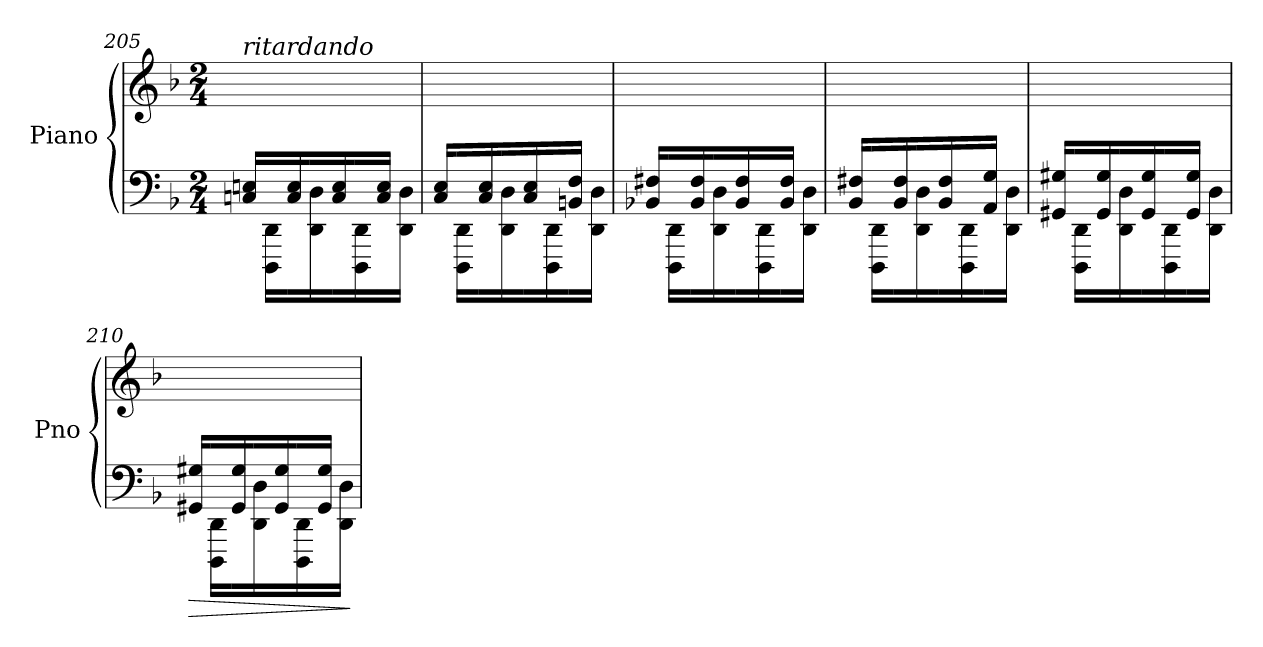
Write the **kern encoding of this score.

**kern	**kern	**dynam
*part1	*part1	*part1
*staff2	*staff1	*staff1/2
*I"Piano	*	*
*I'Pno	*	*
*clefF4	*clefG2	*
*k[b-]	*k[b-]	*
*M2/4	*M2/4	*
=205	=205	=205
*^	*	*
!	!	!LO:TX:i:t=ritardando	!
16Cn/ 16En/LL	16ryy	16ryy	.
16ryy	16DDD\ 16DD\LL	16ryy	.
16C/ 16E/	16ryy	16ryy	.
16ryy	16DD\ 16D\	16ryy	.
16C/ 16E/	16ryy	16ryy	.
16ryy	16DDD\ 16DD\	16ryy	.
16C/ 16E/JJ	16ryy	16ryy	.
16ryy	16DD\ 16D\JJ	16ryy	.
=206	=206	=206	=206
16C/ 16E/LL	16ryy	16ryy	.
16ryy	16DDD\ 16DD\LL	16ryy	.
16C/ 16E/	16ryy	16ryy	.
16ryy	16DD\ 16D\	16ryy	.
16C/ 16E/	16ryy	16ryy	.
16ryy	16DDD\ 16DD\	16ryy	.
16BBn/ 16F/JJ	16ryy	16ryy	.
16ryy	16DD\ 16D\JJ	16ryy	.
=207	=207	=207	=207
16BB-X/ 16F#X/LL	16ryy	16ryy	.
16ryy	16DDD\ 16DD\LL	16ryy	.
16BB-/ 16F#/	16ryy	16ryy	.
16ryy	16DD\ 16D\	16ryy	.
16BB-/ 16F#/	16ryy	16ryy	.
16ryy	16DDD\ 16DD\	16ryy	.
16BB-/ 16F#/JJ	16ryy	16ryy	.
16ryy	16DD\ 16D\JJ	16ryy	.
!!LO:LB:g=z
=208	=208	=208	=208
16BB-/ 16F#X/LL	16ryy	16ryy	.
16ryy	16DDD\ 16DD\LL	16ryy	.
16BB-/ 16F#/	16ryy	16ryy	.
16ryy	16DD\ 16D\	16ryy	.
16BB-/ 16F#/	16ryy	16ryy	.
16ryy	16DDD\ 16DD\	16ryy	.
16AA/ 16G/JJ	16ryy	16ryy	.
16ryy	16DD\ 16D\JJ	16ryy	.
=209	=209	=209	=209
16GG#X/ 16G#X/LL	16ryy	16ryy	.
16ryy	16DDD\ 16DD\LL	16ryy	.
16GG#/ 16G#/	16ryy	16ryy	.
16ryy	16DD\ 16D\	16ryy	.
16GG#/ 16G#/	16ryy	16ryy	.
16ryy	16DDD\ 16DD\	16ryy	.
16GG#/ 16G#/JJ	16ryy	16ryy	.
16ryy	16DD\ 16D\JJ	16ryy	.
=210	=210	=210	=210
!	!	!	!LO:HP:b=2
16GG#X/ 16G#X/LL	16ryy	16ryy	>
16ryy	16DDD\ 16DD\LL	16ryy	.
16GG#/ 16G#/	16ryy	16ryy	.
16ryy	16DD\ 16D\	16ryy	.
16GG#/ 16G#/	16ryy	16ryy	.
16ryy	16DDD\ 16DD\	16ryy	.
16GG#/ 16G#/JJ	16ryy	16ryy	.
16ryy	16DD\ 16D\JJ	16ryy	.
*v	*v	*	*
.	.	]
=	=	=
*-	*-	*-
